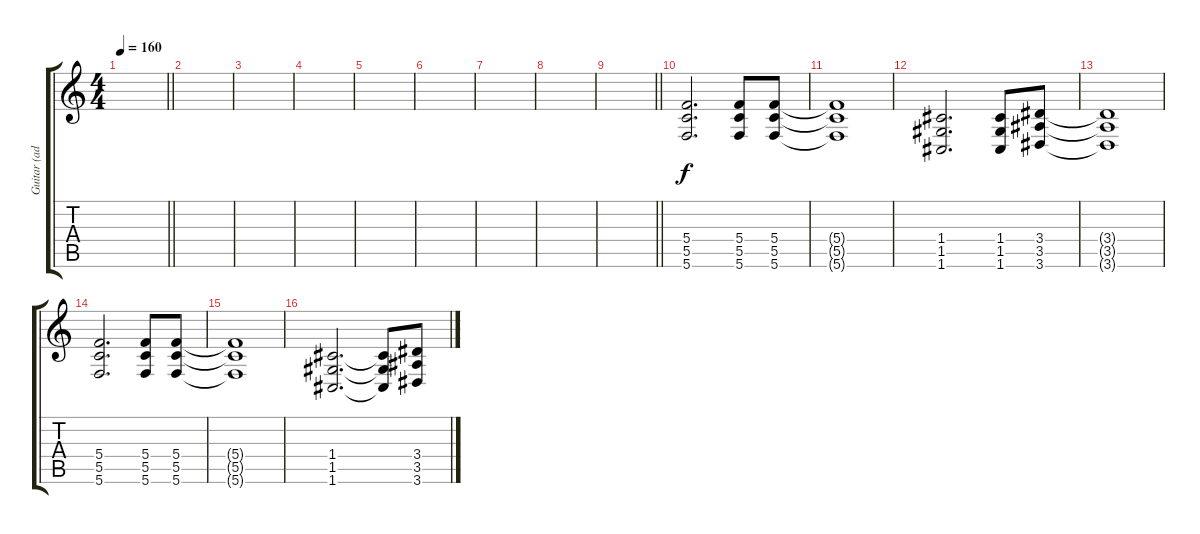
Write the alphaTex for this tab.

\track ("Guitar (add.)" "Guitar (ad") {instrument distortionguitar}
\staff {score tabs}
\tuning (D4 A3 F3 C3 G2 C2) {hide}
\ts (4 4)
\tempo 160
\clef g2
\barLineRight lightlight
\ks c
|
\section ("" " ")
|
|
|
|
|
|
|
\barLineRight lightlight
|
\section ("" " ")
(5.4 5.5 5.6).2{d} (5.4 5.5 5.6).8 (5.4 5.5 5.6).8 |
(5.4{t} 5.5{t} 5.6{t}).1 |
(1.4 1.5 1.6).2{d} (1.4 1.5 1.6).8 (3.4 3.5 3.6).8 |
(3.4{t} 3.5{t} 3.6{t}).1 |
(5.4 5.5 5.6).2{d} (5.4 5.5 5.6).8 (5.4 5.5 5.6).8 |
(5.4{t} 5.5{t} 5.6{t}).1 |
(1.4 1.5 1.6).2{d} (1.4{t} 1.5{t} 1.6{t}).8 (3.4 3.5 3.6).8
